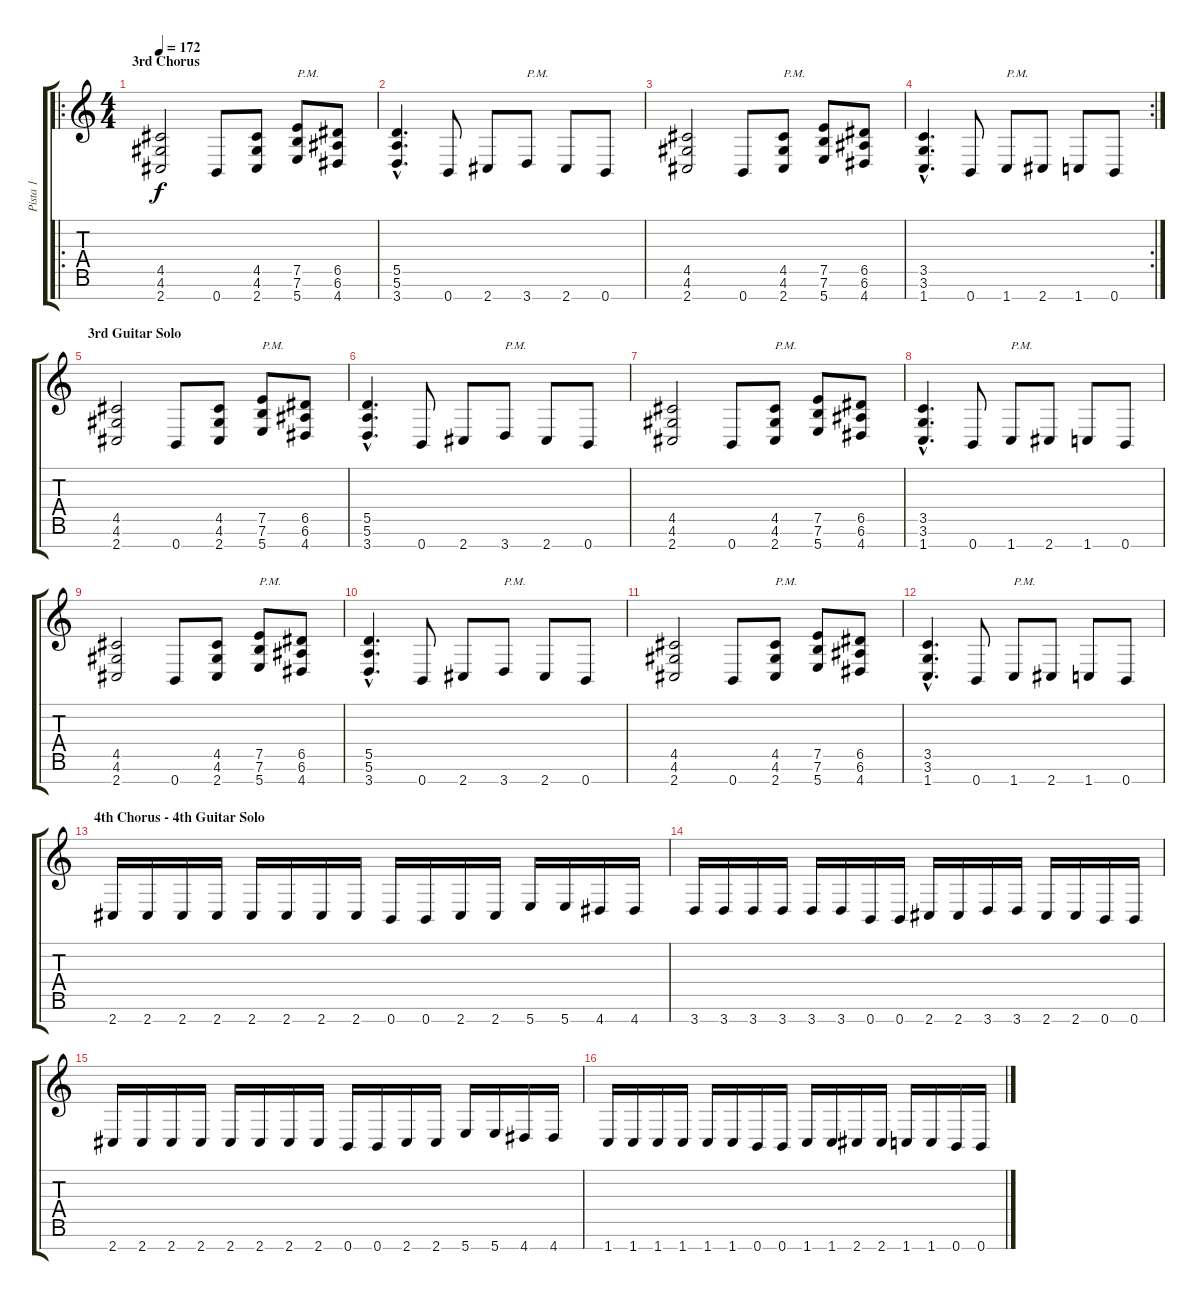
\track ("Pista 1" "Pista 1") {instrument distortionguitar}
\staff {score tabs}
\tuning (E4 B3 G3 D3 A2 E2 B1) {hide}
\ro
\ts (4 4)
\section ("" "3rd Chorus")
\tempo 172
\clef g2
\ks c
(4.5 4.6 2.7).2{dy f} 0.7.8 (4.5 4.6 2.7).8 (7.5 7.6 5.7).8{txt "P.M."} (6.5 6.6 4.7).8 |
(5.5{hac} 5.6{hac} 3.7{hac}).4{d} 0.7.8 2.7.8 3.7.8{txt "P.M."} 2.7.8 0.7.8 |
(4.5 4.6 2.7).2 0.7.8 (4.5 4.6 2.7).8{txt "P.M."} (7.5 7.6 5.7).8 (6.5 6.6 4.7).8 |
\rc 2
(3.5{hac} 3.6{hac} 1.7{hac}).4{d} 0.7.8 1.7.8{txt "P.M."} 2.7.8 1.7.8 0.7.8 |
\section ("" "3rd Guitar Solo")
(4.5 4.6 2.7).2 0.7.8 (4.5 4.6 2.7).8 (7.5 7.6 5.7).8{txt "P.M."} (6.5 6.6 4.7).8 |
(5.5{hac} 5.6{hac} 3.7{hac}).4{d} 0.7.8 2.7.8 3.7.8{txt "P.M."} 2.7.8 0.7.8 |
(4.5 4.6 2.7).2 0.7.8 (4.5 4.6 2.7).8{txt "P.M."} (7.5 7.6 5.7).8 (6.5 6.6 4.7).8 |
(3.5{hac} 3.6{hac} 1.7{hac}).4{d} 0.7.8 1.7.8{txt "P.M."} 2.7.8 1.7.8 0.7.8 |
(4.5 4.6 2.7).2 0.7.8 (4.5 4.6 2.7).8 (7.5 7.6 5.7).8{txt "P.M."} (6.5 6.6 4.7).8 |
(5.5{hac} 5.6{hac} 3.7{hac}).4{d} 0.7.8 2.7.8 3.7.8{txt "P.M."} 2.7.8 0.7.8 |
(4.5 4.6 2.7).2 0.7.8 (4.5 4.6 2.7).8{txt "P.M."} (7.5 7.6 5.7).8 (6.5 6.6 4.7).8 |
(3.5{hac} 3.6{hac} 1.7{hac}).4{d} 0.7.8 1.7.8{txt "P.M."} 2.7.8 1.7.8 0.7.8 |
\section ("" "4th Chorus - 4th Guitar Solo")
2.7.16 2.7.16 2.7.16 2.7.16 2.7.16 2.7.16 2.7.16 2.7.16 0.7.16 0.7.16 2.7.16 2.7.16 5.7.16 5.7.16 4.7.16 4.7.16 |
3.7.16 3.7.16 3.7.16 3.7.16 3.7.16 3.7.16 0.7.16 0.7.16 2.7.16 2.7.16 3.7.16 3.7.16 2.7.16 2.7.16 0.7.16 0.7.16 |
2.7.16 2.7.16 2.7.16 2.7.16 2.7.16 2.7.16 2.7.16 2.7.16 0.7.16 0.7.16 2.7.16 2.7.16 5.7.16 5.7.16 4.7.16 4.7.16 |
1.7.16 1.7.16 1.7.16 1.7.16 1.7.16 1.7.16 0.7.16 0.7.16 1.7.16 1.7.16 2.7.16 2.7.16 1.7.16 1.7.16 0.7.16 0.7.16
